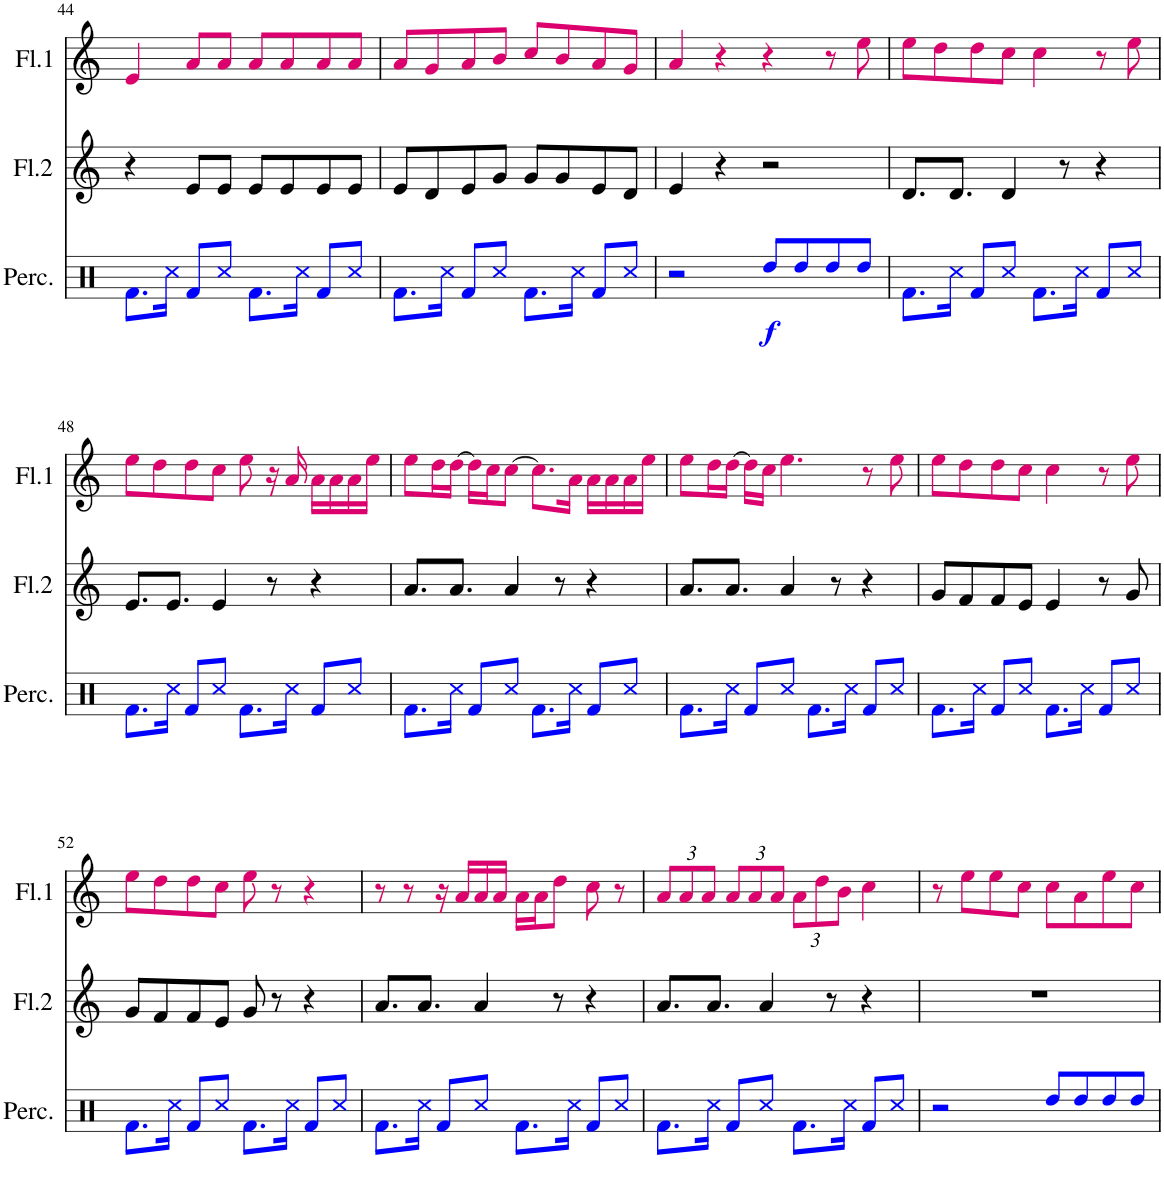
**kern	**dynam	**kern	**kern
*part3	*part3	*part2	*part1
*staff3	*staff3	*staff2	*staff1
*I"Percusión	*	*I"Flauta 2	*I"Flauta 1
*I'Perc.	*	*I'Fl.2	*I'Fl.1
!!LO:PB:g=z
*clefX	*	*clefG2	*clefG2
*k[]	*	*k[]	*k[]
*M4/4	*	*M4/4	*M4/4
=44	=44	=44	=44
8.Rfi\L	.	4r	4ej/
16Rcci\Jk	.	.	.
8Rfi/L	.	8e/L	8aj/L
8Rcci/J	.	8e/J	8aj/J
8.Rfi\L	.	8e/L	8aj/L
.	.	8e/	8aj/
16Rcci\Jk	.	.	.
8Rfi/L	.	8e/	8aj/
8Rcci/J	.	8e/J	8aj/J
=45	=45	=45	=45
8.Rfi\L	.	8e/L	8aj/L
.	.	8d/	8gj/
16Rcci\Jk	.	.	.
8Rfi/L	.	8e/	8aj/
8Rcci/J	.	8g/J	8bj/J
8.Rfi\L	.	8g/L	8ccj/L
.	.	8g/	8bj/
16Rcci\Jk	.	.	.
8Rfi/L	.	8e/	8aj/
8Rcci/J	.	8d/J	8gj/J
=46	=46	=46	=46
2r	.	4e/	4aj/
.	.	4r	4r
!	!LO:DY:b	!	!
8Rddi/L	f	2r	4r
8Rddi/	.	.	.
8Rddi/	.	.	8r
8Rddi/J	.	.	8eej\
=47	=47	=47	=47
8.Rfi\L	.	8.d/L	8eej\L
.	.	.	8ddj\
16Rcci\Jk	.	8.d/J	.
8Rfi/L	.	.	8ddj\
8Rcci/J	.	4d/	8ccj\J
8.Rfi\L	.	.	4ccj\
.	.	8r	.
16Rcci\Jk	.	.	.
8Rfi/L	.	4r	8r
8Rcci/J	.	.	8eej\
!!LO:LB:g=z
=48	=48	=48	=48
8.Rfi\L	.	8.e/L	8eej\L
.	.	.	8ddj\
16Rcci\Jk	.	8.e/J	.
8Rfi/L	.	.	8ddj\
8Rcci/J	.	4e/	8ccj\J
8.Rfi\L	.	.	8eej\
.	.	8r	16r
16Rcci\Jk	.	.	16aj/
8Rfi/L	.	4r	16aj\LL
.	.	.	16aj\
8Rcci/J	.	.	16aj\
.	.	.	16eej\JJ
=49	=49	=49	=49
8.Rfi\L	.	8.a/L	8eej\L
.	.	.	16ddj\L
16Rcci\Jk	.	8.a/J	[16ddj\JJ
8Rfi/L	.	.	16ddj\LL]
.	.	.	16ccj\J
8Rcci/J	.	4a/	[8ccj\J
8.Rfi\L	.	.	8.ccj\L]
.	.	8r	.
16Rcci\Jk	.	.	16aj\Jk
8Rfi/L	.	4r	16aj\LL
.	.	.	16aj\
8Rcci/J	.	.	16aj\
.	.	.	16eej\JJ
=50	=50	=50	=50
8.Rfi\L	.	8.a/L	8eej\L
.	.	.	16ddj\L
16Rcci\Jk	.	8.a/J	[16ddj\JJ
8Rfi/L	.	.	16ddj\LL]
.	.	.	16ccj\JJ
8Rcci/J	.	4a/	4.eej\
8.Rfi\L	.	.	.
.	.	8r	.
16Rcci\Jk	.	.	.
8Rfi/L	.	4r	8r
8Rcci/J	.	.	8eej\
=51	=51	=51	=51
8.Rfi\L	.	8g/L	8eej\L
.	.	8f/	8ddj\
16Rcci\Jk	.	.	.
8Rfi/L	.	8f/	8ddj\
8Rcci/J	.	8e/J	8ccj\J
8.Rfi\L	.	4e/	4ccj\
16Rcci\Jk	.	.	.
8Rfi/L	.	8r	8r
8Rcci/J	.	8g/	8eej\
!!LO:LB:g=z
=52	=52	=52	=52
8.Rfi\L	.	8g/L	8eej\L
.	.	8f/	8ddj\
16Rcci\Jk	.	.	.
8Rfi/L	.	8f/	8ddj\
8Rcci/J	.	8e/J	8ccj\J
8.Rfi\L	.	8g/	8eej\
.	.	8r	8r
16Rcci\Jk	.	.	.
8Rfi/L	.	4r	4r
8Rcci/J	.	.	.
=53	=53	=53	=53
8.Rfi\L	.	8.a/L	8r
.	.	.	8r
16Rcci\Jk	.	8.a/J	.
8Rfi/L	.	.	16r
.	.	.	16aj/LL
8Rcci/J	.	4a/	16aj/
.	.	.	16aj/JJ
8.Rfi\L	.	.	16aj\LL
.	.	.	16aj\J
.	.	8r	8ddj\J
16Rcci\Jk	.	.	.
8Rfi/L	.	4r	8ccj\
8Rcci/J	.	.	8r
=54	=54	=54	=54
*	*	*	*Xbrackettup
8.Rfi\L	.	8.a/L	12aj/L
.	.	.	12aj/
.	.	.	12aj/J
16Rcci\Jk	.	8.a/J	.
8Rfi/L	.	.	12aj/L
.	.	.	12aj/
8Rcci/J	.	4a/	.
.	.	.	12aj/J
8.Rfi\L	.	.	12aj\L
.	.	.	12ddj\
.	.	8r	.
.	.	.	12bj\J
16Rcci\Jk	.	.	.
8Rfi/L	.	4r	4ccj\
8Rcci/J	.	.	.
=55	=55	=55	=55
2r	.	1r	8r
.	.	.	8eej\L
.	.	.	8eej\
.	.	.	8ccj\J
8Rddi/L	.	.	8ccj\L
8Rddi/	.	.	8aj\
8Rddi/	.	.	8eej\
8Rddi/J	.	.	8ccj\J
=	=	=	=
*-	*-	*-	*-
